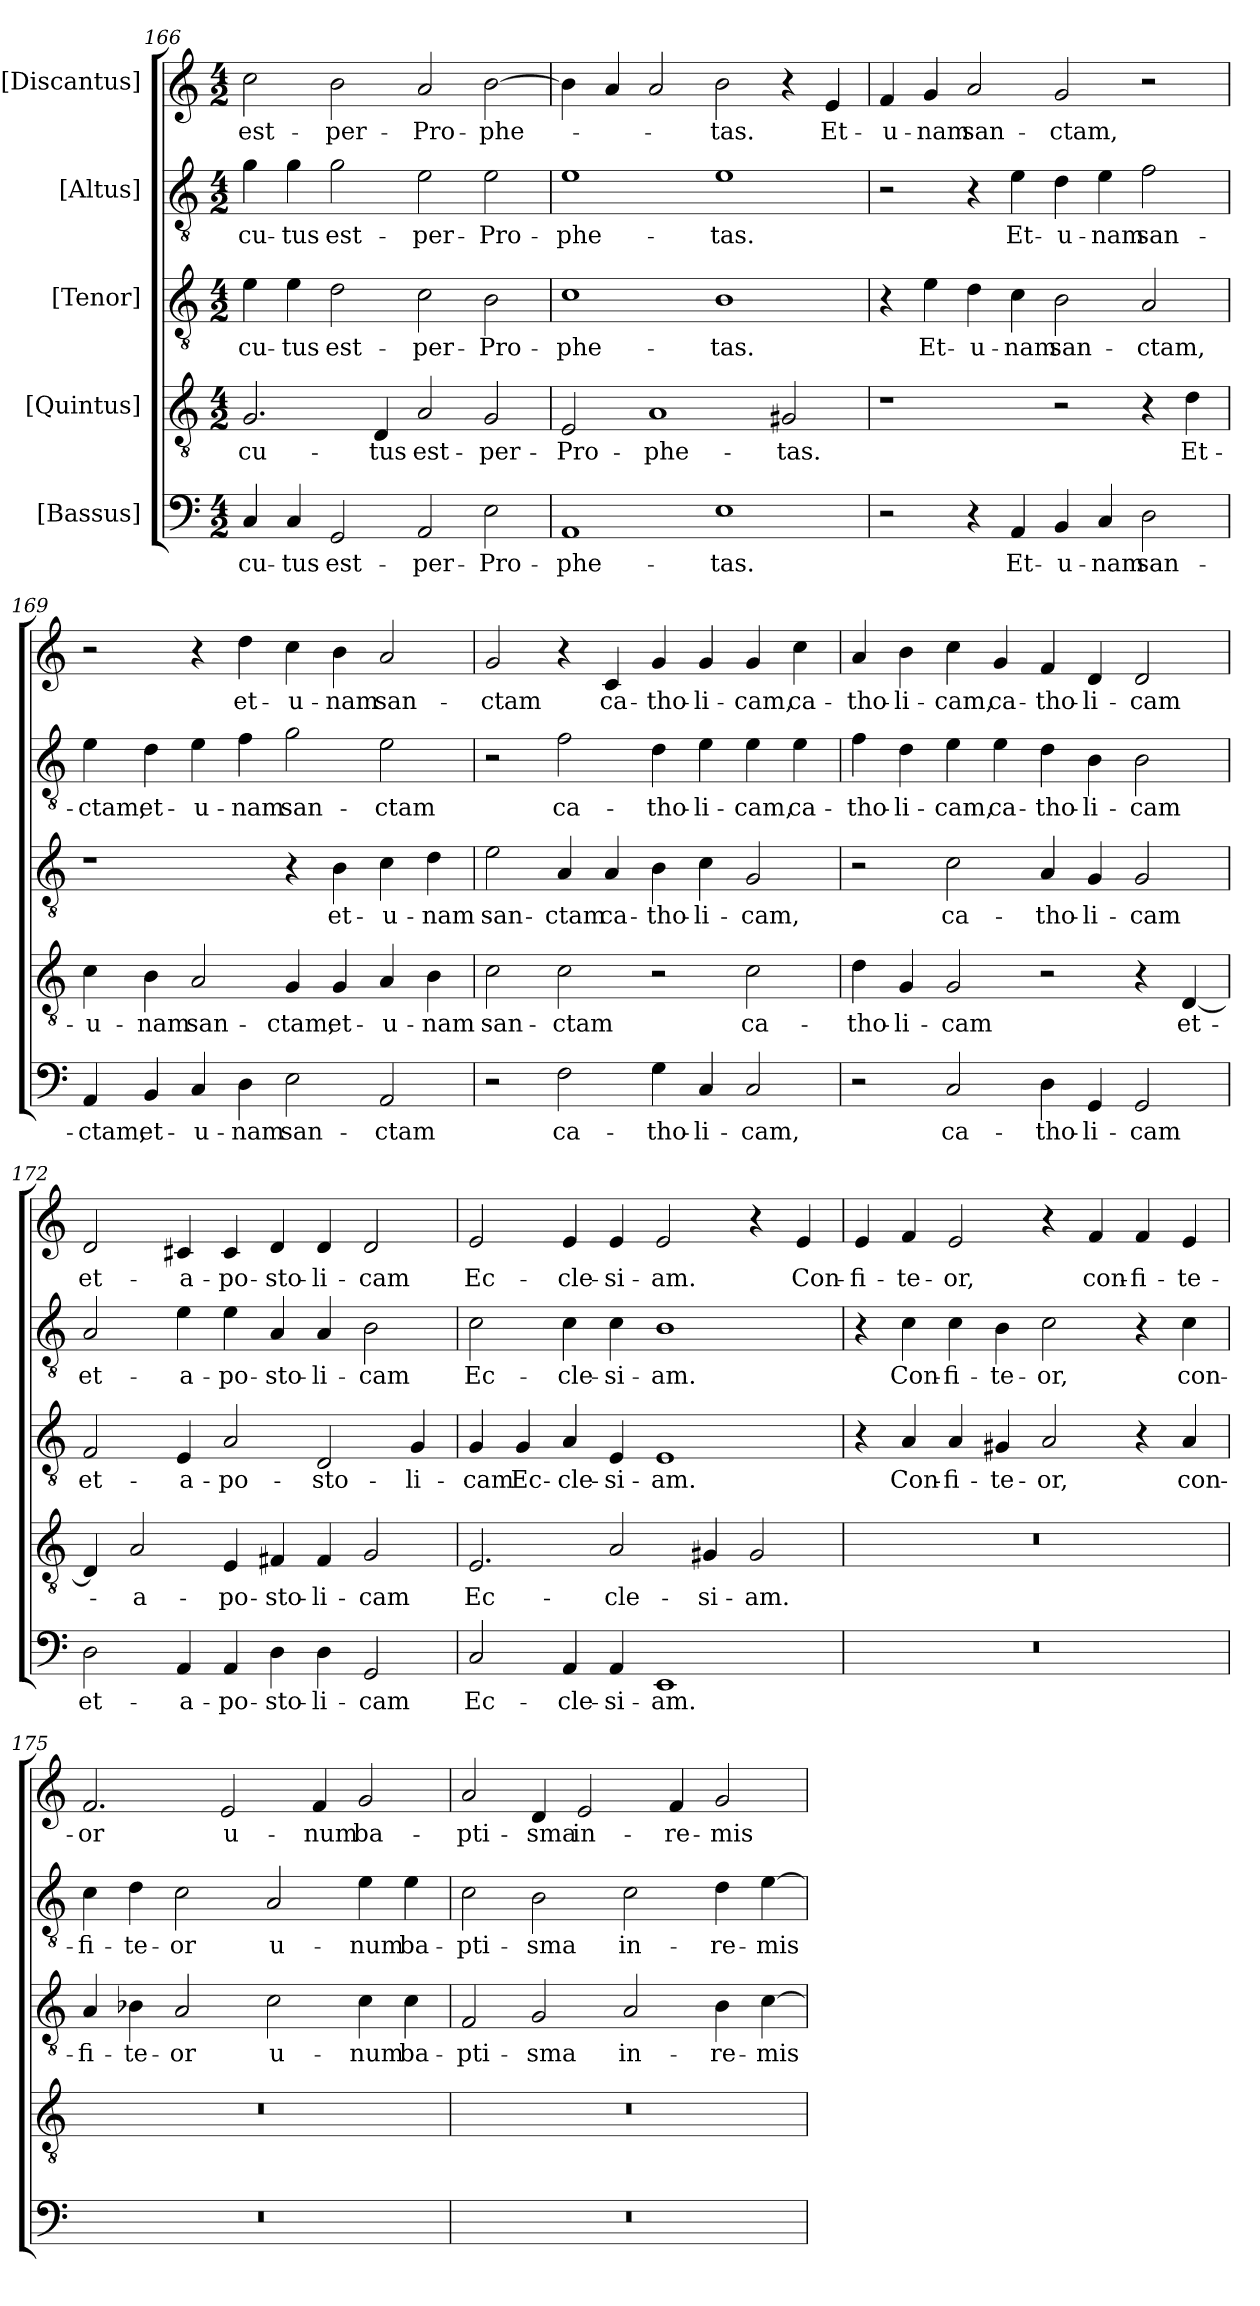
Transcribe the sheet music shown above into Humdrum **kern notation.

**kern	**text	**kern	**text	**kern	**text	**kern	**text	**kern	**text
*part5	*part5	*part4	*part4	*part3	*part3	*part2	*part2	*part1	*part1
*staff5	*staff5	*staff4	*staff4	*staff3	*staff3	*staff2	*staff2	*staff1	*staff1
*I"[Bassus]	*	*I"[Quintus]	*	*I"[Tenor]	*	*I"[Altus]	*	*I"[Discantus]	*
*clefF4	*	*clefGv2	*	*clefGv2	*	*clefGv2	*	*clefG2	*
*k[]	*	*k[]	*	*k[]	*	*k[]	*	*k[]	*
*M4/2	*	*M4/2	*	*M4/2	*	*M4/2	*	*M4/2	*
=166	=166	=166	=166	=166	=166	=166	=166	=166	=166
4C/	-cu-	2.G/	-cu-	4e\	-cu-	4g\	-cu-	2cc\	est-
4C/	-tus	.	.	4e\	-tus	4g\	-tus	.	.
2GG/	est-	.	.	2d\	est-	2g\	est-	2b\	per-
.	.	4D/	-tus	.	.	.	.	.	.
2AA/	per-	2A/	est-	2c\	per-	2e\	per-	2a/	Pro-
2E\	Pro-	2G/	per-	2B\	Pro-	2e\	Pro-	[2b\	-phe-
=167	=167	=167	=167	=167	=167	=167	=167	=167	=167
1AA/	-phe-	2E/	Pro-	1c\	-phe-	1e\	-phe-	4b\]	.
.	.	.	.	.	.	.	.	4a/	.
.	.	1A/	-phe-	.	.	.	.	2a/	.
1E\	-tas.	.	.	1B\	-tas.	1e\	-tas.	2b\	-tas.
.	.	2G#X/	-tas.	.	.	.	.	4r	.
.	.	.	.	.	.	.	.	4e/	Et-
=168	=168	=168	=168	=168	=168	=168	=168	=168	=168
2r	.	1r	.	4r	.	2r	.	4f/	u-
.	.	.	.	4e\	Et-	.	.	4g/	-nam
4r	.	.	.	4d\	u-	4r	.	2a/	san-
4AA/	Et-	.	.	4c\	-nam	4e\	Et-	.	.
4BB/	u-	2r	.	2B\	san-	4d\	u-	2g/	-ctam,
4C/	-nam	.	.	.	.	4e\	-nam	.	.
2D\	san-	4r	.	2A/	-ctam,	2f\	san-	2r	.
.	.	4d\	Et-	.	.	.	.	.	.
=169	=169	=169	=169	=169	=169	=169	=169	=169	=169
4AA/	-ctam,	4c\	u-	1r	.	4e\	-ctam,	2r	.
4BB/	et-	4B\	-nam	.	.	4d\	et-	.	.
4C/	u-	2A/	san-	.	.	4e\	u-	4r	.
4D\	-nam	.	.	.	.	4f\	-nam	4dd\	et-
2E\	san-	4G/	-ctam,	4r	.	2g\	san-	4cc\	u-
.	.	4G/	et-	4B\	et-	.	.	4b\	-nam
2AA/	-ctam	4A/	u-	4c\	u-	2e\	-ctam	2a/	san-
.	.	4B\	-nam	4d\	-nam	.	.	.	.
=170	=170	=170	=170	=170	=170	=170	=170	=170	=170
2r	.	2c\	san-	2e\	san-	2r	.	2g/	-ctam
2F\	ca-	2c\	-ctam	4A/	-ctam	2f\	ca-	4r	.
.	.	.	.	4A/	ca-	.	.	4c/	ca-
4G\	-tho-	2r	.	4B\	-tho-	4d\	-tho-	4g/	-tho-
4C/	-li-	.	.	4c\	-li-	4e\	-li-	4g/	-li-
2C/	-cam,	2c\	ca-	2G/	-cam,	4e\	-cam,	4g/	-cam,
.	.	.	.	.	.	4e\	ca-	4cc\	ca-
=171	=171	=171	=171	=171	=171	=171	=171	=171	=171
2r	.	4d\	-tho-	2r	.	4f\	-tho-	4a/	-tho-
.	.	4G/	-li-	.	.	4d\	-li-	4b\	-li-
2C/	ca-	2G/	-cam	2c\	ca-	4e\	-cam,	4cc\	-cam,
.	.	.	.	.	.	4e\	ca-	4g/	ca-
4D\	-tho-	2r	.	4A/	-tho-	4d\	-tho-	4f/	-tho-
4GG/	-li-	.	.	4G/	-li-	4B\	-li-	4d/	-li-
2GG/	-cam	4r	.	2G/	-cam	2B\	-cam	2d/	-cam
.	.	[4D/	et-	.	.	.	.	.	.
=172	=172	=172	=172	=172	=172	=172	=172	=172	=172
2D\	et-	4D/]	.	2F/	et-	2A/	et-	2d/	et-
.	.	2A/	a-	.	.	.	.	.	.
4AA/	a-	.	.	4E/	a-	4e\	a-	4c#X/	a-
4AA/	-po-	4E/	-po-	2A/	-po-	4e\	-po-	4c#/	-po-
4D\	-sto-	4F#X/	-sto-	.	.	4A/	-sto-	4d/	-sto-
4D\	-li-	4F#/	-li-	2D/	-sto-	4A/	-li-	4d/	-li-
2GG/	-cam	2G/	-cam	.	.	2B\	-cam	2d/	-cam
.	.	.	.	4G/	-li-	.	.	.	.
=173	=173	=173	=173	=173	=173	=173	=173	=173	=173
2C/	Ec-	2.E/	Ec-	4G/	-cam	2c\	Ec-	2e/	Ec-
.	.	.	.	4G/	Ec-	.	.	.	.
4AA/	-cle-	.	.	4A/	-cle-	4c\	-cle-	4e/	-cle-
4AA/	-si-	2A/	-cle-	4E/	-si-	4c\	-si-	4e/	-si-
1EE/	-am.	.	.	1E/	-am.	1B\	-am.	2e/	-am.
.	.	4G#X/	-si-	.	.	.	.	.	.
.	.	2G#/	-am.	.	.	.	.	4r	.
.	.	.	.	.	.	.	.	4e/	Con-
=174	=174	=174	=174	=174	=174	=174	=174	=174	=174
0r	.	0r	.	4r	.	4r	.	4e/	-fi-
.	.	.	.	4A/	Con-	4c\	Con-	4f/	-te-
.	.	.	.	4A/	-fi-	4c\	-fi-	2e/	-or,
.	.	.	.	4G#X/	-te-	4B\	-te-	.	.
.	.	.	.	2A/	-or,	2c\	-or,	4r	.
.	.	.	.	.	.	.	.	4f/	con-
.	.	.	.	4r	.	4r	.	4f/	-fi-
.	.	.	.	4A/	con-	4c\	con-	4e/	-te-
=175	=175	=175	=175	=175	=175	=175	=175	=175	=175
0r	.	0r	.	4A/	-fi-	4c\	-fi-	2.f/	-or
.	.	.	.	4B-X\	-te-	4d\	-te-	.	.
.	.	.	.	2A/	-or	2c\	-or	.	.
.	.	.	.	.	.	.	.	2e/	u-
.	.	.	.	2c\	u-	2A/	u-	.	.
.	.	.	.	.	.	.	.	4f/	-num
.	.	.	.	4c\	-num	4e\	-num	2g/	ba-
.	.	.	.	4c\	ba-	4e\	ba-	.	.
=176	=176	=176	=176	=176	=176	=176	=176	=176	=176
0r	.	0r	.	2F/	-pti-	2c\	-pti-	2a/	-pti-
.	.	.	.	2G/	-sma	2B\	-sma	4d/	-sma
.	.	.	.	.	.	.	.	2e/	in-
.	.	.	.	2A/	in-	2c\	in-	.	.
.	.	.	.	.	.	.	.	4f/	re-
.	.	.	.	4B\	re-	4d\	re-	2g/	-mis-
.	.	.	.	[4c\	-mis-	[4e\	-mis-	.	.
=	=	=	=	=	=	=	=	=	=
*-	*-	*-	*-	*-	*-	*-	*-	*-	*-
